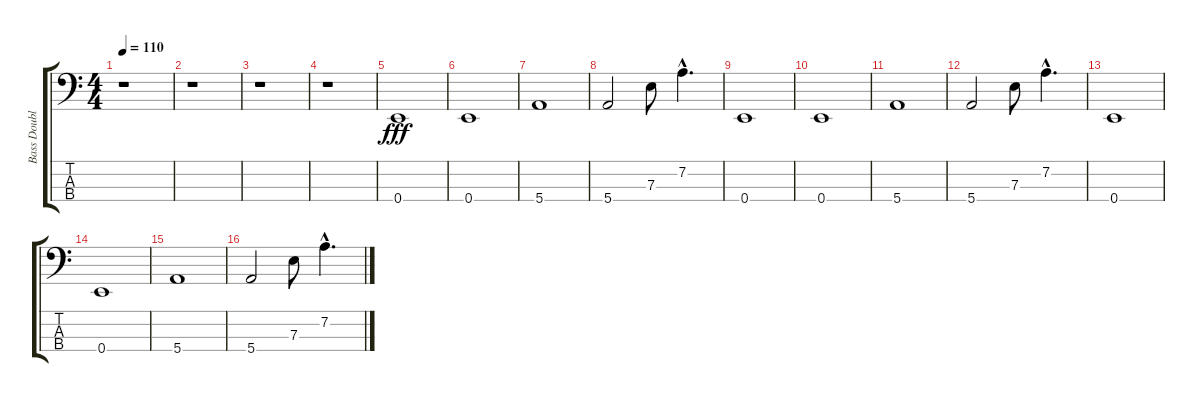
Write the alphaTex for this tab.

\track ("Bass Double" "Bass Doubl") {instrument fretlessbass}
\staff {score tabs}
\tuning (G2 D2 A1 E1) {hide}
\ts (4 4)
\tempo 110
\clef f4
\ks c
r.1{dy fff instrument fretlessbass} |
r.1 |
r.1 |
r.1 |
0.4.1 |
0.4.1 |
5.4.1 |
5.4.2 7.3.8 7.2{hac}.4{d} |
0.4.1 |
0.4.1 |
5.4.1 |
5.4.2 7.3.8 7.2{hac}.4{d} |
0.4.1 |
0.4.1 |
5.4.1 |
5.4.2 7.3.8 7.2{hac}.4{d}
